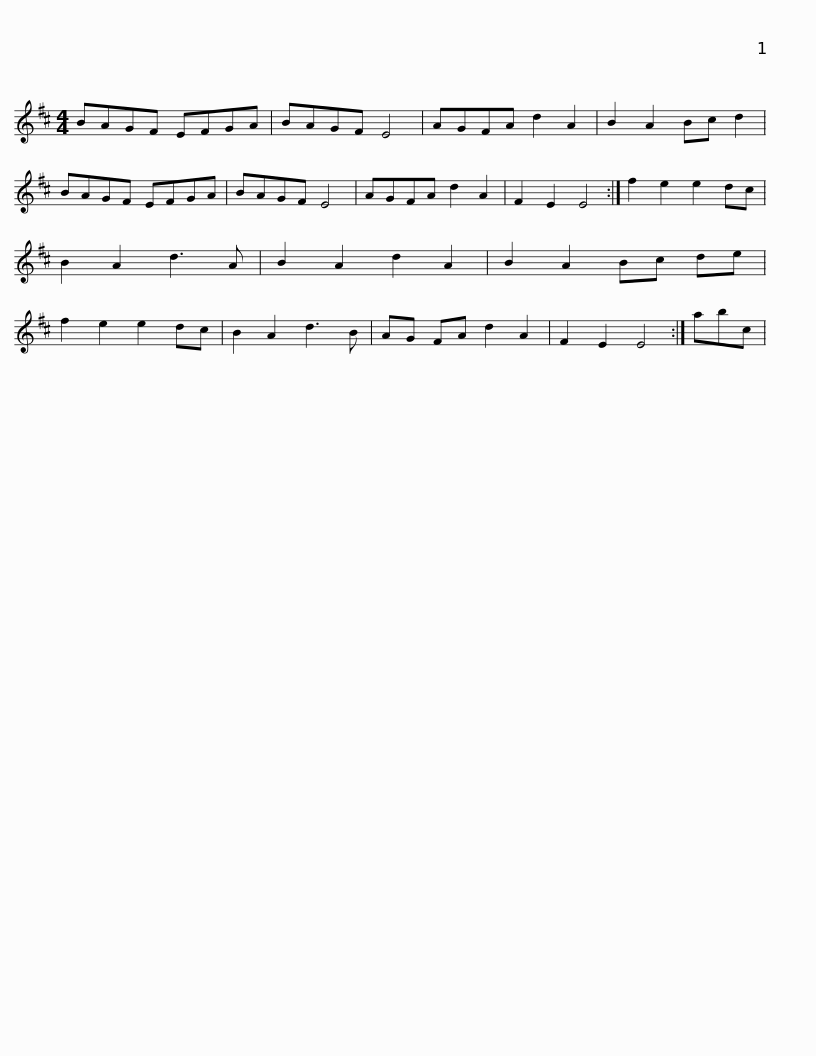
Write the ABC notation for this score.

X:1
L:1/8
M:4/4
I:linebreak $
K:D
V:1 treble
V:1
 BAGF EFGA | BAGF E4 | AGFA d2 A2 | B2 A2 Bc d2 | BAGF EFGA | %5
 BAGF E4 | AGFA d2 A2 |$ F2 E2 E4 :| f2 e2 e2 dc | B2 A2 d3 A | %10
 B2 A2 d2 A2 | B2 A2 Bc de | f2 e2 e2 dc | B2 A2 d3 B | AG FA d2 A2 |$ %15
 F2 E2 E4 :| abc | %17
